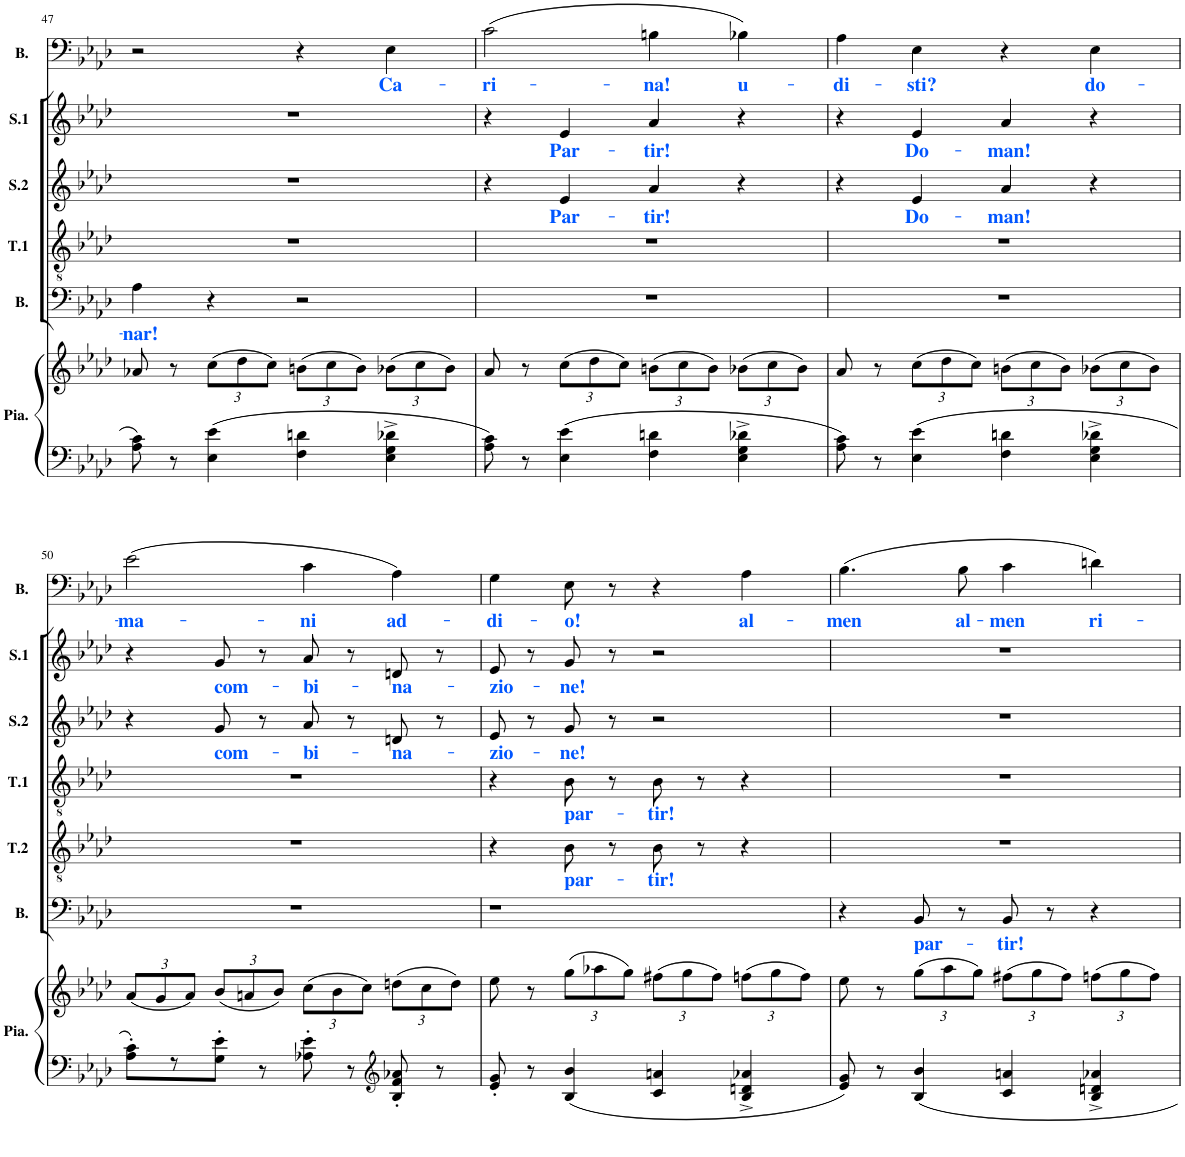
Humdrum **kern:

**kern	**kern	**kern	**text	**kern	**text	**kern	**text	**kern	**text	**kern	**text	**kern	**text
*part7	*part7	*part6	*part6	*part5	*part5	*part4	*part4	*part3	*part3	*part2	*part2	*part1	*part1
*staff8	*staff7	*staff6	*staff6	*staff5	*staff5	*staff4	*staff4	*staff3	*staff3	*staff2	*staff2	*staff1	*staff1
*I"Piano	*	*I"Basse	*	*I"Ténor 2	*	*I"Ténor 1	*	*I"Soprano 2	*	*I"Soprano 1	*	*I"Belcore	*
*I'Pia.	*	*I'B.	*	*I'T.2	*	*I'T.1	*	*I'S.2	*	*I'S.1	*	*I'B.	*
!!LO:PB:g=z
*clefF4	*clefG2	*clefF4	*	*clefGv2	*	*clefGv2	*	*clefG2	*	*clefG2	*	*clefF4	*
*k[b-e-a-d-]	*k[b-e-a-d-]	*k[b-e-a-d-]	*	*k[b-e-a-d-]	*	*k[b-e-a-d-]	*	*k[b-e-a-d-]	*	*k[b-e-a-d-]	*	*k[b-e-a-d-]	*
*M4/4	*M4/4	*M4/4	*	*M4/4	*	*M4/4	*	*M4/4	*	*M4/4	*	*M4/4	*
*met(c)	*met(c)	*met(c)	*	*met(c)	*	*met(c)	*	*met(c)	*	*met(c)	*	*met(c)	*
=47	=47	=47	=47	=47	=47	=47	=47	=47	=47	=47	=47	=47	=47
!	!	!	!	!	!	!LO:TX:b:i:t=.	!	!	!	!	!	!	!
!	!	!	!LO:LY:b:color=#0055FF	!	!	!	!	!	!	!	!	!	!
8A-\ 8c\	8a-X/	4A-\	-nar!	1r	.	1r	.	1r	.	1r	.	2r	.
8r	8r	.	.	.	.	.	.	.	.	.	.	.	.
*	*Xbrackettup	*	*	*	*	*	*	*	*	*	*	*	*
4E-\ 4e-\	(12cc\L	4r	.	.	.	.	.	.	.	.	.	.	.
.	12dd-\	.	.	.	.	.	.	.	.	.	.	.	.
.	12cc\J)	.	.	.	.	.	.	.	.	.	.	.	.
4F\ 4dn\	(12bn\L	2r	.	.	.	.	.	.	.	.	.	4r	.
.	12cc\	.	.	.	.	.	.	.	.	.	.	.	.
.	12b\J)	.	.	.	.	.	.	.	.	.	.	.	.
!	!	!	!	!	!	!	!	!	!	!	!	!	!LO:LY:b:color=#0055FF
4E-\^ 4G\^ 4d-X\^	(12b-X\L	.	.	.	.	.	.	.	.	.	.	4E-\	Ca-
.	12cc\	.	.	.	.	.	.	.	.	.	.	.	.
.	12b-\J)	.	.	.	.	.	.	.	.	.	.	.	.
=48	=48	=48	=48	=48	=48	=48	=48	=48	=48	=48	=48	=48	=48
!	!	!	!	!	!	!	!	!	!	!	!	!	!LO:LY:b:color=#0055FF
8A-\ 8c\	8a-/	1r	.	1r	.	1r	.	4r	.	4r	.	(2c\	-ri-
8r	8r	.	.	.	.	.	.	.	.	.	.	.	.
!	!	!	!	!	!	!	!	!	!LO:LY:b:color=#0055FF	!	!LO:LY:b:color=#0055FF	!	!
4E-\ 4e-\	(12cc\L	.	.	.	.	.	.	4e-/	Par-	4e-/	Par-	.	.
.	12dd-\	.	.	.	.	.	.	.	.	.	.	.	.
.	12cc\J)	.	.	.	.	.	.	.	.	.	.	.	.
!	!	!	!	!	!	!	!	!	!LO:LY:b:color=#0055FF	!	!LO:LY:b:color=#0055FF	!	!LO:LY:b:color=#0055FF
4F\ 4dn\	(12bn\L	.	.	.	.	.	.	4a-/	-tir!	4a-/	-tir!	4Bn\	-na!
.	12cc\	.	.	.	.	.	.	.	.	.	.	.	.
.	12b\J)	.	.	.	.	.	.	.	.	.	.	.	.
!	!	!	!	!	!	!	!	!	!	!	!	!	!LO:LY:b:color=#0055FF
4E-\^ 4G\^ 4d-X\^	(12b-X\L	.	.	.	.	.	.	4r	.	4r	.	4B-X\)	u-
.	12cc\	.	.	.	.	.	.	.	.	.	.	.	.
.	12b-\J)	.	.	.	.	.	.	.	.	.	.	.	.
=49	=49	=49	=49	=49	=49	=49	=49	=49	=49	=49	=49	=49	=49
!	!	!	!	!	!	!	!	!	!	!	!	!	!LO:LY:b:color=#0055FF
8A-\ 8c\	8a-/	1r	.	1r	.	1r	.	4r	.	4r	.	4A-\	-di-
8r	8r	.	.	.	.	.	.	.	.	.	.	.	.
!	!	!	!	!	!	!	!	!	!LO:LY:b:color=#0055FF	!	!LO:LY:b:color=#0055FF	!	!LO:LY:b:color=#0055FF
4E-\ 4e-\	(12cc\L	.	.	.	.	.	.	4e-/	Do-	4e-/	Do-	4E-\	-sti?
.	12dd-\	.	.	.	.	.	.	.	.	.	.	.	.
.	12cc\J)	.	.	.	.	.	.	.	.	.	.	.	.
!	!	!	!	!	!	!	!	!	!LO:LY:b:color=#0055FF	!	!LO:LY:b:color=#0055FF	!	!
4F\ 4dn\	(12bn\L	.	.	.	.	.	.	4a-/	-man!	4a-/	-man!	4r	.
.	12cc\	.	.	.	.	.	.	.	.	.	.	.	.
.	12b\J)	.	.	.	.	.	.	.	.	.	.	.	.
!	!	!	!	!	!	!	!	!	!	!	!	!	!LO:LY:b:color=#0055FF
4E-\^ 4G\^ 4d-X\^	(12b-X\L	.	.	.	.	.	.	4r	.	4r	.	4E-\	do-
.	12cc\	.	.	.	.	.	.	.	.	.	.	.	.
.	12b-\J)	.	.	.	.	.	.	.	.	.	.	.	.
!!LO:LB:g=z
=50	=50	=50	=50	=50	=50	=50	=50	=50	=50	=50	=50	=50	=50
!	!	!	!	!	!	!	!	!	!	!	!	!	!LO:LY:b:color=#0055FF
8A-\' 8c\'L	(12a-/L	1r	.	1r	.	1r	.	4r	.	4r	.	(2e-\	-ma-
.	12g/	.	.	.	.	.	.	.	.	.	.	.	.
8r	.	.	.	.	.	.	.	.	.	.	.	.	.
.	12a-/J)	.	.	.	.	.	.	.	.	.	.	.	.
!	!	!	!	!	!	!	!	!	!LO:LY:b:color=#0055FF	!	!LO:LY:b:color=#0055FF	!	!
8G\' 8e-\'J	(12b-/L	.	.	.	.	.	.	8g/	com-	8g/	com-	.	.
.	12an/	.	.	.	.	.	.	.	.	.	.	.	.
8r	.	.	.	.	.	.	.	8r	.	8r	.	.	.
.	12b-/J)	.	.	.	.	.	.	.	.	.	.	.	.
!	!	!	!	!	!	!	!	!	!LO:LY:b:color=#0055FF	!	!LO:LY:b:color=#0055FF	!	!LO:LY:b:color=#0055FF
8A-X\' 8e-\'	(12cc\L	.	.	.	.	.	.	8a-/	-bi-	8a-/	-bi-	4c\	-ni
.	12b-\	.	.	.	.	.	.	.	.	.	.	.	.
8r	.	.	.	.	.	.	.	8r	.	8r	.	.	.
.	12cc\J)	.	.	.	.	.	.	.	.	.	.	.	.
*clefG2	*	*	*	*	*	*	*	*	*	*	*	*	*
!	!	!	!	!	!	!	!	!	!LO:LY:b:color=#0055FF	!	!LO:LY:b:color=#0055FF	!	!LO:LY:b:color=#0055FF
8B-/' 8f/' 8a-X/'	(12ddn\L	.	.	.	.	.	.	8dn/	-na-	8dn/	-na-	4A-\)	ad-
.	12cc\	.	.	.	.	.	.	.	.	.	.	.	.
8r	.	.	.	.	.	.	.	8r	.	8r	.	.	.
.	12dd\J)	.	.	.	.	.	.	.	.	.	.	.	.
=51	=51	=51	=51	=51	=51	=51	=51	=51	=51	=51	=51	=51	=51
!	!	!	!	!	!	!	!	!	!LO:LY:b:color=#0055FF	!	!LO:LY:b:color=#0055FF	!	!LO:LY:b:color=#0055FF
8e-/' 8g/'	8ee-\	1r	.	4r	.	4r	.	8e-/	-zio-	8e-/	-zio-	4G\	-di-
8r	8r	.	.	.	.	.	.	8r	.	8r	.	.	.
!	!	!	!	!	!LO:LY:b:color=#0055FF	!	!LO:LY:b:color=#0055FF	!	!LO:LY:b:color=#0055FF	!	!LO:LY:b:color=#0055FF	!	!LO:LY:b:color=#0055FF
4B-/ 4b-/	(12gg\L	.	.	8B-\	par-	8B-\	par-	8g/	-ne!	8g/	-ne!	8E-\	-o!
.	12aa-X\	.	.	.	.	.	.	.	.	.	.	.	.
.	.	.	.	8r	.	8r	.	8r	.	8r	.	8r	.
.	12gg\J)	.	.	.	.	.	.	.	.	.	.	.	.
!	!	!	!	!	!LO:LY:b:color=#0055FF	!	!LO:LY:b:color=#0055FF	!	!	!	!	!	!
4c/ 4an/	(12ff#X\L	.	.	8B-\	-tir!	8B-\	-tir!	2r	.	2r	.	4r	.
.	12gg\	.	.	.	.	.	.	.	.	.	.	.	.
.	.	.	.	8r	.	8r	.	.	.	.	.	.	.
.	12ff#\J)	.	.	.	.	.	.	.	.	.	.	.	.
!	!	!	!	!	!	!	!	!	!	!	!	!	!LO:LY:b:color=#0055FF
4B-/^ 4dn/^ 4a-X/^	(12ffn\L	.	.	4r	.	4r	.	.	.	.	.	4A-\	al-
.	12gg\	.	.	.	.	.	.	.	.	.	.	.	.
.	12ff\J)	.	.	.	.	.	.	.	.	.	.	.	.
=52	=52	=52	=52	=52	=52	=52	=52	=52	=52	=52	=52	=52	=52
!	!	!	!	!	!	!	!	!	!	!	!	!	!LO:LY:b:color=#0055FF
8e-/ 8g/	8ee-\	4r	.	1r	.	1r	.	1r	.	1r	.	(4.B-\	-men
8r	8r	.	.	.	.	.	.	.	.	.	.	.	.
!	!	!	!LO:LY:b:color=#0055FF	!	!	!	!	!	!	!	!	!	!
4B-/ 4b-/	(12gg\L	8BB-/	par-	.	.	.	.	.	.	.	.	.	.
.	12aa-\	.	.	.	.	.	.	.	.	.	.	.	.
!	!	!	!	!	!	!	!	!	!	!	!	!	!LO:LY:b:color=#0055FF
.	.	8r	.	.	.	.	.	.	.	.	.	8B-\	al-
.	12gg\J)	.	.	.	.	.	.	.	.	.	.	.	.
!	!	!	!LO:LY:b:color=#0055FF	!	!	!	!	!	!	!	!	!	!LO:LY:b:color=#0055FF
4c/ 4an/	(12ff#X\L	8BB-/	-tir!	.	.	.	.	.	.	.	.	4c\	-men
.	12gg\	.	.	.	.	.	.	.	.	.	.	.	.
.	.	8r	.	.	.	.	.	.	.	.	.	.	.
.	12ff#\J)	.	.	.	.	.	.	.	.	.	.	.	.
!	!	!	!	!	!	!	!	!	!	!	!	!	!LO:LY:b:color=#0055FF
4B-/^ 4dn/^ 4a-X/^	(12ffn\L	4r	.	.	.	.	.	.	.	.	.	4dn\)	ri-
.	12gg\	.	.	.	.	.	.	.	.	.	.	.	.
.	12ff\J)	.	.	.	.	.	.	.	.	.	.	.	.
=	=	=	=	=	=	=	=	=	=	=	=	=	=
*-	*-	*-	*-	*-	*-	*-	*-	*-	*-	*-	*-	*-	*-
